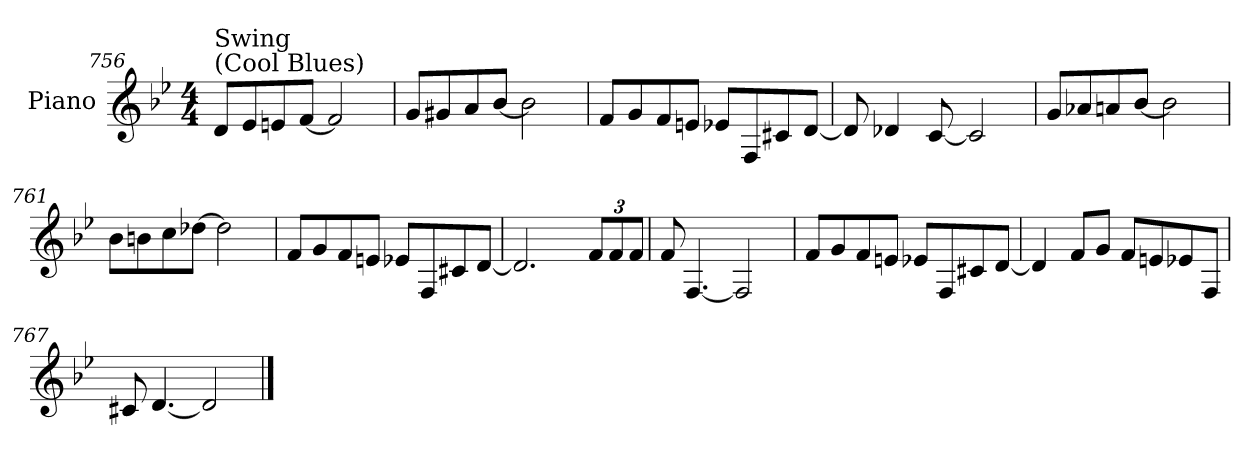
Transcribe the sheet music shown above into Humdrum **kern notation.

**kern
*part1
*staff1
*I"Piano
*I'Pno.
!!LO:PB:g=z
*clefG2
*k[b-e-]
*M4/4
*MM76
=756
!LO:TX:a:t=(Cool Blues)
!LO:TX:t=Swing
8d/L
8e-/
8en/
[8f/J
2f/]
=757
8g/L
8g#X/
8a/
[8b-/J
2b-\]
=758
8f/L
8g/
8f/
8en/J
8e-X/L
8F/
8c#X/
[8d/J
=759
8d/]
4d-X/
[8c/
2c/]
!!LO:LB:g=z
=760
8g/L
8a-X/
8an/
[8b-/J
2b-\]
=761
8b-\L
8bn\
8cc\
[8dd-X\J
2dd-\]
=762
8f/L
8g/
8f/
8en/J
8e-X/L
8F/
8c#X/
[8d/J
=763
2.d/]
*Xbrackettup
12f/L
12f/
12f/J
!!LO:LB:g=z
=764
8f/
[4.F/
2F/]
=765
8f/L
8g/
8f/
8en/J
8e-X/L
8F/
8c#X/
[8d/J
=766
4d/]
8f/L
8g/J
8f/L
8en/
8e-X/
8F/J
=767
8c#X/
[4.d/
2d/]
==
*-
